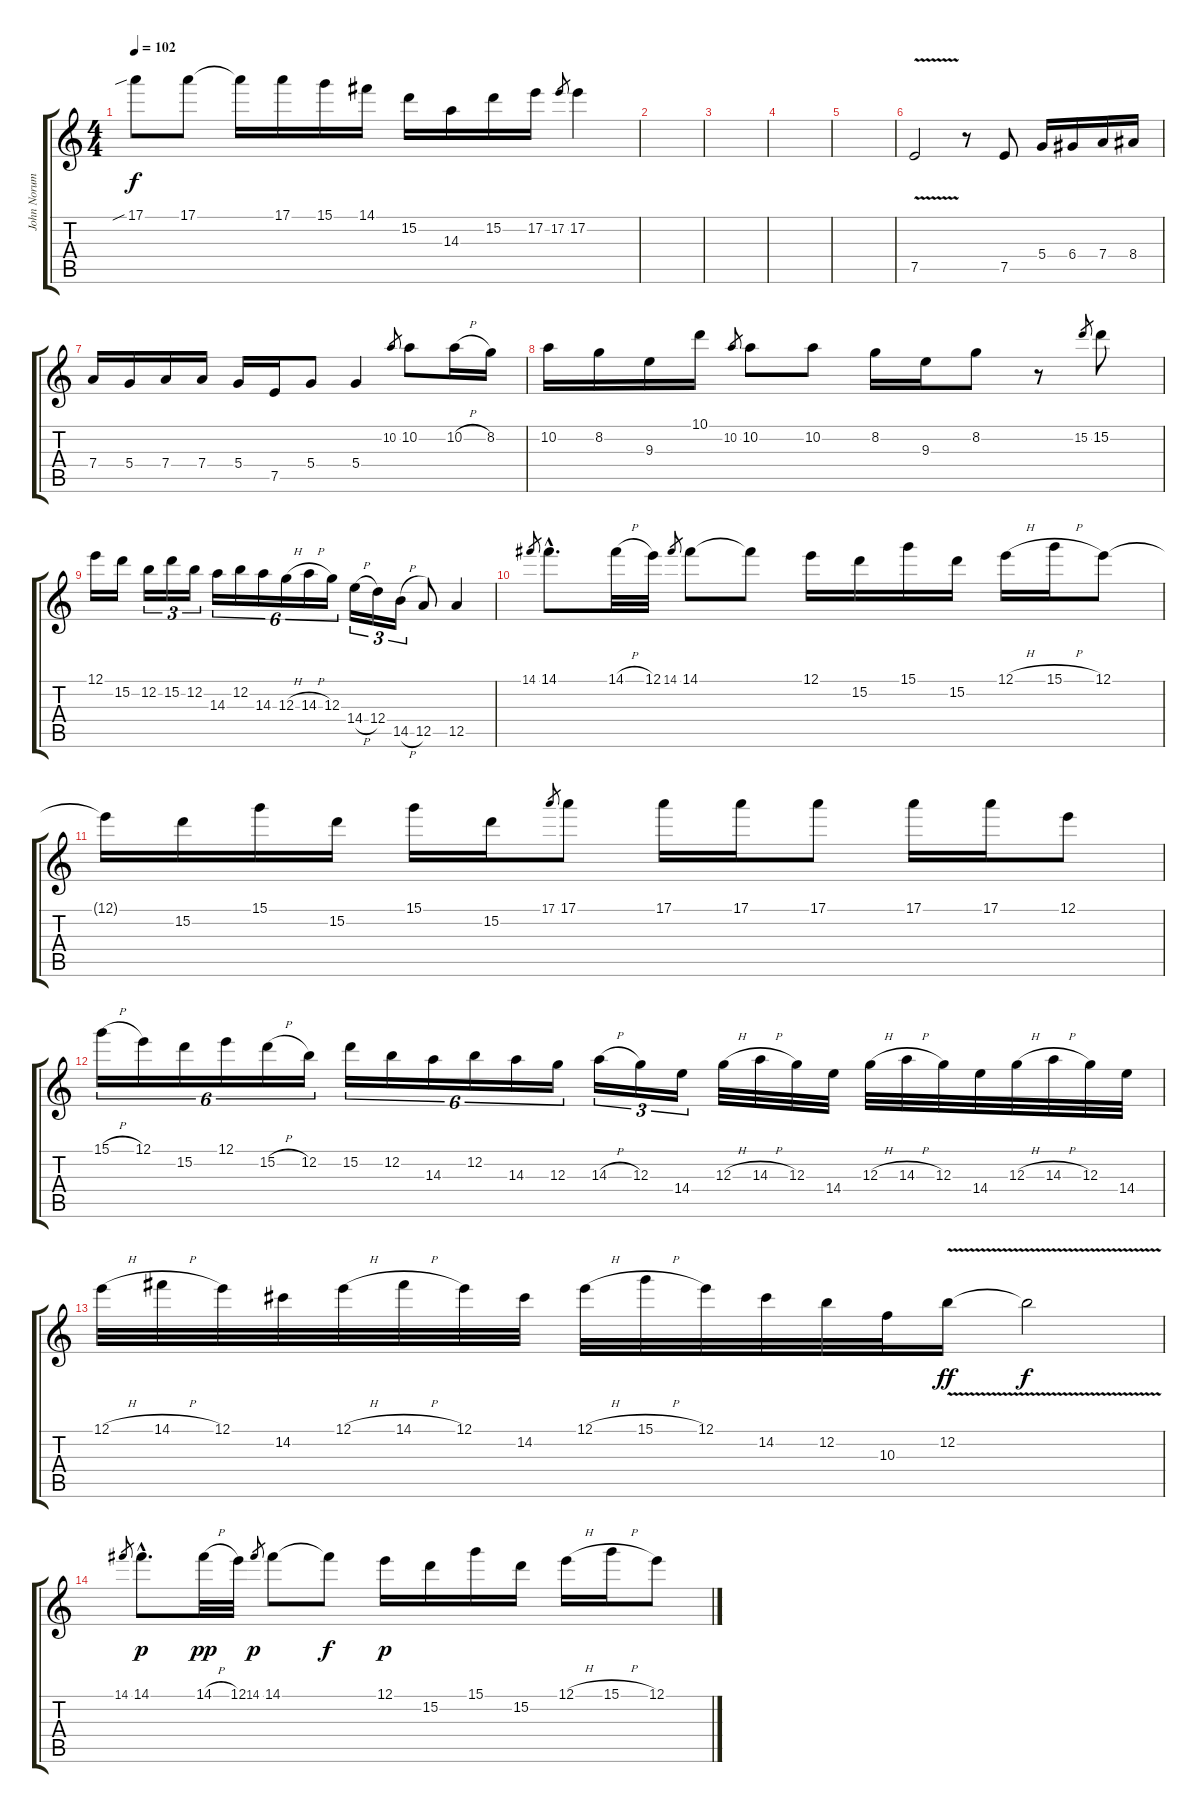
\track ("John Norum ( solo )" "John Norum") {instrument overdrivenguitar}
\staff {score tabs}
\tuning (E4 B3 G3 D3 A2 E2) {hide}
\ts (4 4)
\tempo 102
\clef g2
\ks c
17.1{sib}.8{dy f} 17.1.8 17.1{t}.16 17.1.16 15.1.16 14.1.16 15.2.16 14.3.16 15.2.16 17.2.16 17.2.8{gr} 17.2.4 |
|
|
|
|
7.5{v}.2{volume 6} r.8 7.5.8 5.4.16 6.4.16 7.4.16 8.4.16 |
7.4.16 5.4.16 7.4.16 7.4.16 5.4.16 7.5.16 5.4.8 5.4.4 10.2.8{gr} 10.2.8 10.2{h}.16 8.2.16 |
10.2.16 8.2.16 9.3.16 10.1.16 10.2.8{gr} 10.2.8 10.2.8 8.2.16 9.3.16 8.2.8 r.8 15.2.8{gr} 15.2.8 |
12.1.16 15.2.16 12.2.16{tu (3 2)} 15.2.16{tu (3 2)} 12.2.16{tu (3 2)} 14.3.16{tu (6 4)} 12.2.16{tu (6 4)} 14.3.16{tu (6 4)} 12.3{h}.16{tu (6 4)} 14.3{h}.16{tu (6 4)} 12.3.16{tu (6 4)} 14.4{h}.16{tu (3 2)} 12.4.16{tu (3 2)} 14.5{h}.16{tu (3 2)} 12.5.8 12.5.4 |
14.1.8{gr} 14.1{hac}.8{d} 14.1{h}.32 12.1.32 14.1.8{gr} 14.1.8 14.1{t}.8 12.1.16 15.2.16 15.1.16 15.2.16 12.1{h}.16 15.1{h}.16 12.1.8 |
12.1{t}.16 15.2.16 15.1.16 15.2.16 15.1.16 15.2.16 17.1.8{gr} 17.1.8 17.1.16 17.1.16 17.1.8 17.1.16 17.1.16 12.1.8 |
15.1{h}.16{tu (6 4)} 12.1.16{tu (6 4)} 15.2.16{tu (6 4)} 12.1.16{tu (6 4)} 15.2{h}.16{tu (6 4)} 12.2.16{tu (6 4)} 15.2.16{tu (6 4)} 12.2.16{tu (6 4)} 14.3.16{tu (6 4)} 12.2.16{tu (6 4)} 14.3.16{tu (6 4)} 12.3.16{tu (6 4)} 14.3{h}.16{tu (3 2)} 12.3.16{tu (3 2)} 14.4.16{tu (3 2)} 12.3{h}.32 14.3{h}.32 12.3.32 14.4.32 12.3{h}.32 14.3{h}.32 12.3.32 14.4.32 12.3{h}.32 14.3{h}.32 12.3.32 14.4.32 |
12.1{h}.32 14.1{h}.32 12.1.32 14.2.32 12.1{h}.32 14.1{h}.32 12.1.32 14.2.32 12.1{h}.32 15.1{h}.32 12.1.32 14.2.32 12.2.32 10.3.32 12.2{v}.16{dy ff} 12.2{t}.2{dy f} |
14.1.8{gr} 14.1{hac}.8{d dy p} 14.1{h}.32{dy pp} 12.1.32 14.1.8{gr dy p} 14.1.8 14.1{t}.8{dy f} 12.1.16{dy p} 15.2.16 15.1.16 15.2.16 12.1{h}.16 15.1{h}.16 12.1.8
